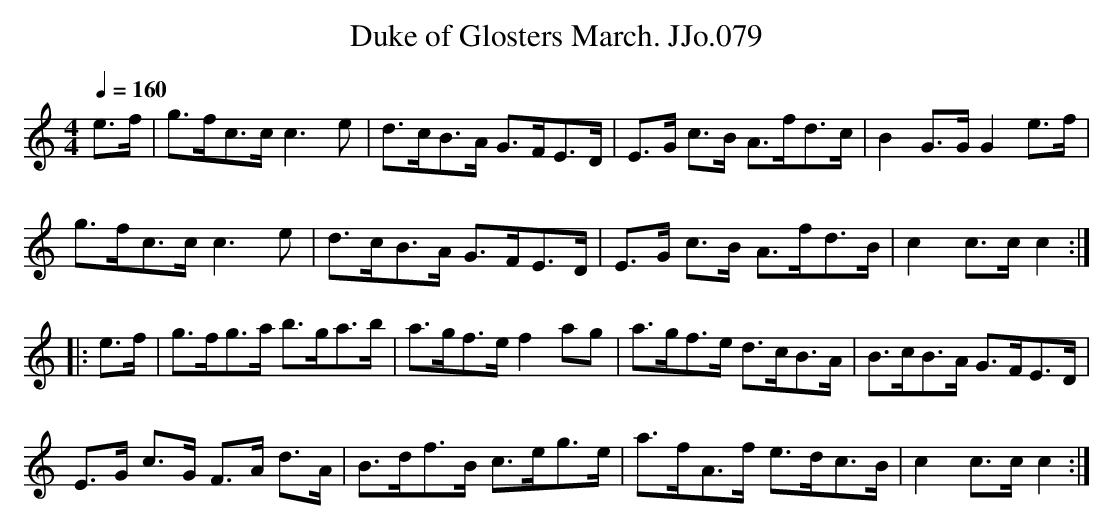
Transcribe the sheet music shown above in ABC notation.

X:1
T:Duke of Glosters March. JJo.079
M:4/4
L:1/8
Q:1/4=160
K:C
e>f|g>fc>c c3e|d>cB>A G>FE>D|E>G c>B A>fd>c|B2 G>GG2 e>f|
g>fc>c c3e|d>cB>A G>FE>D|E>G c>B A>fd>B|c2c>cc2:|
|:e>f|g>fg>a b>ga>b|a>gf>e f2ag|a>gf>e d>cB>A|B>cB>A G>FE>D|
E>G c>G F>A d>A|B>df>B c>eg>e|a>fA>f e>dc>B|c2c>cc2:|
